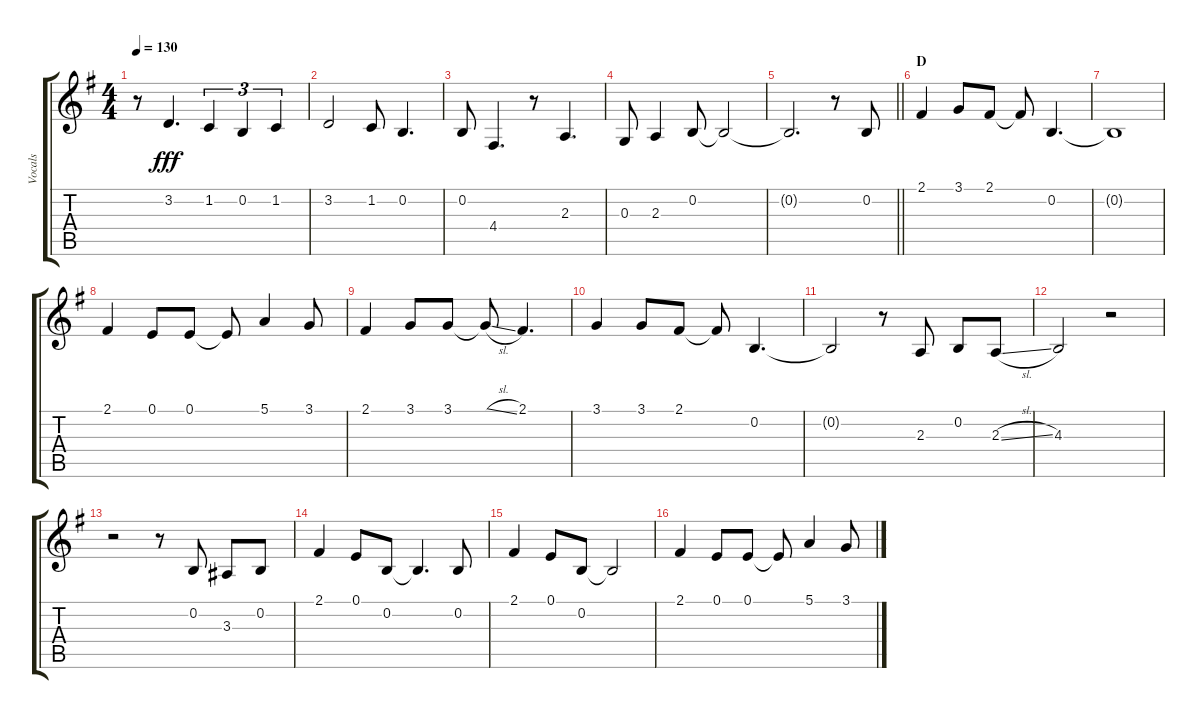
\track ("Vocals" "Vocals") {instrument voiceoohs}
\staff {score tabs}
\tuning (E4 B3 G3 D3 A2 E2) {hide}
\ts (4 4)
\tempo 130
\clef g2
\ks g
r.8{dy fff} 3.2.4{d} 1.2.4{tu (3 2)} 0.2.4{tu (3 2)} 1.2.4{tu (3 2)} |
3.2.2 1.2.8 0.2.4{d} |
0.2.8 4.4.4{d} r.8 2.3.4{d} |
0.3.8 2.3.4 0.2.8 0.2{t}.2 |
\barLineRight lightlight
0.2{t}.2{d} r.8 0.2.8 |
\section ("" "D")
2.1.4 3.1.8 2.1.8 2.1{t}.8 0.2.4{d} |
0.2{t}.1 |
2.1.4 0.1.8 0.1.8 0.1{t}.8 5.1.4 3.1.8 |
2.1.4 3.1.8 3.1.8 3.1{sl t}.8 2.1.4{d} |
3.1.4 3.1.8 2.1.8 2.1{t}.8 0.2.4{d} |
0.2{t}.2 r.8 2.3.8 0.2.8 2.3{sl}.8 |
4.3.2 r.2 |
r.2 r.8 0.2.8 3.3.8 0.2.8 |
2.1.4 0.1.8 0.2.8 0.2{t}.4{d} 0.2.8 |
2.1.4 0.1.8 0.2.8 0.2{t}.2 |
2.1.4 0.1.8 0.1.8 0.1{t}.8 5.1.4 3.1.8
